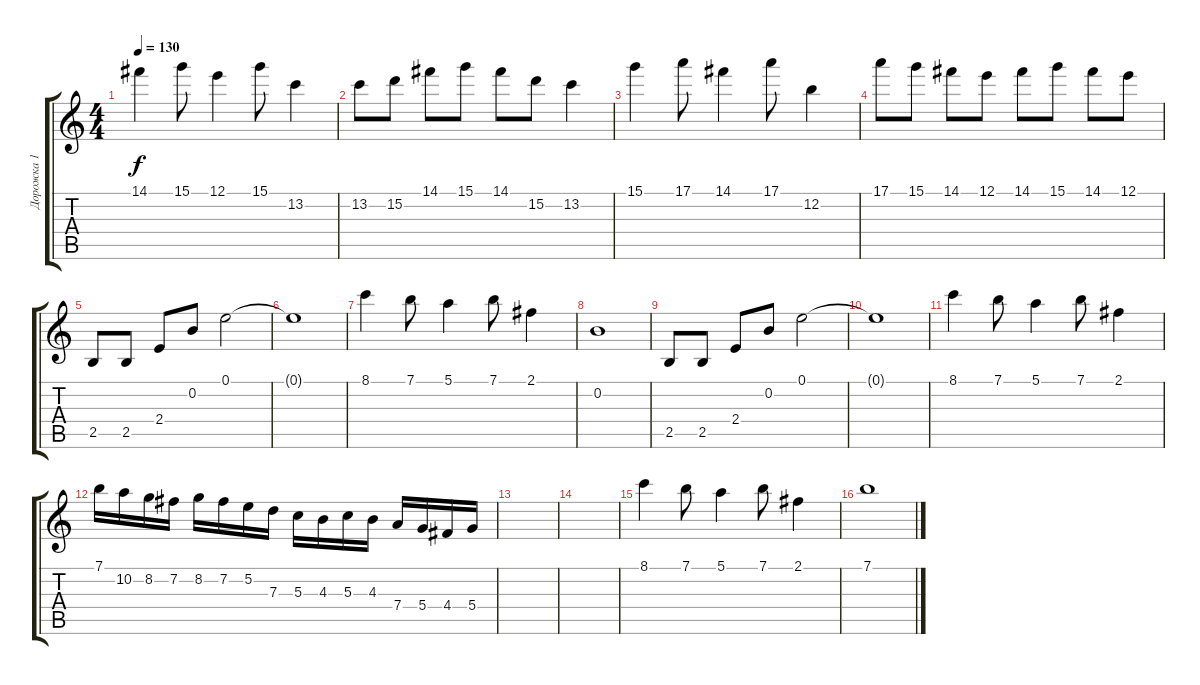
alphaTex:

\track ("Дорожка 1" "Дорожка 1") {instrument distortionguitar}
\staff {score tabs}
\tuning (E4 B3 G3 D3 A2 E2) {hide}
\ts (4 4)
\tempo 130
\clef g2
\ks c
14.1.4{dy f} 15.1.8 12.1.4 15.1.8 13.2.4 |
13.2.8 15.2.8 14.1.8 15.1.8 14.1.8 15.2.8 13.2.4 |
15.1.4 17.1.8 14.1.4 17.1.8 12.2.4 |
17.1.8 15.1.8 14.1.8 12.1.8 14.1.8 15.1.8 14.1.8 12.1.8 |
2.5.8 2.5.8 2.4.8 0.2.8 0.1.2 |
0.1{t}.1 |
8.1.4 7.1.8 5.1.4 7.1.8 2.1.4 |
0.2.1 |
2.5.8 2.5.8 2.4.8 0.2.8 0.1.2 |
0.1{t}.1 |
8.1.4 7.1.8 5.1.4 7.1.8 2.1.4 |
7.1.16 10.2.16 8.2.16 7.2.16 8.2.16 7.2.16 5.2.16 7.3.16 5.3.16 4.3.16 5.3.16 4.3.16 7.4.16 5.4.16 4.4.16 5.4.16 |
|
|
8.1.4 7.1.8 5.1.4 7.1.8 2.1.4 |
7.1.1
